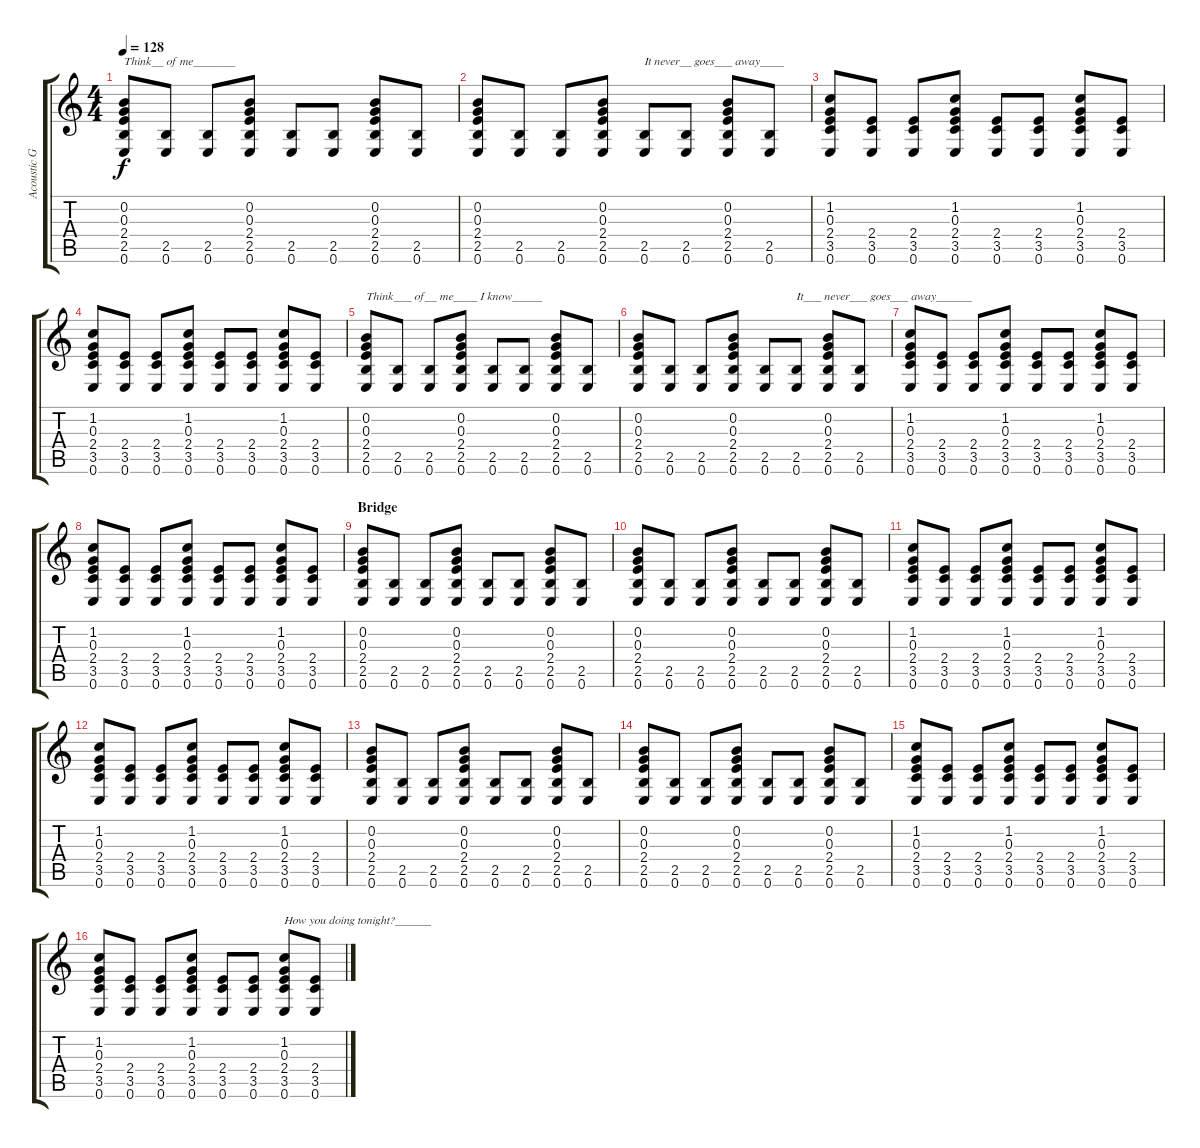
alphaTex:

\track ("Acoustic Guitar" "Acoustic G") {instrument acousticguitarsteel}
\staff {score tabs}
\tuning (E4 B3 G3 D3 A2 E2) {hide}
\ts (4 4)
\tempo 128
\clef g2
\ks c
(0.2 0.3 2.4 2.5 0.6).8{txt "Think__ of me_______" dy f} (2.5 0.6).8 (2.5 0.6).8 (0.2 0.3 2.4 2.5 0.6).8 (2.5 0.6).8 (2.5 0.6).8 (0.2 0.3 2.4 2.5 0.6).8 (2.5 0.6).8 |
(0.2 0.3 2.4 2.5 0.6).8 (2.5 0.6).8 (2.5 0.6).8 (0.2 0.3 2.4 2.5 0.6).8 (2.5 0.6).8{txt "It never__ goes___ away____"} (2.5 0.6).8 (0.2 0.3 2.4 2.5 0.6).8 (2.5 0.6).8 |
(1.2 0.3 2.4 3.5 0.6).8 (2.4 3.5 0.6).8 (2.4 3.5 0.6).8 (1.2 0.3 2.4 3.5 0.6).8 (2.4 3.5 0.6).8 (2.4 3.5 0.6).8 (1.2 0.3 2.4 3.5 0.6).8 (2.4 3.5 0.6).8 |
(1.2 0.3 2.4 3.5 0.6).8 (2.4 3.5 0.6).8 (2.4 3.5 0.6).8 (1.2 0.3 2.4 3.5 0.6).8 (2.4 3.5 0.6).8 (2.4 3.5 0.6).8 (1.2 0.3 2.4 3.5 0.6).8 (2.4 3.5 0.6).8 |
(0.2 0.3 2.4 2.5 0.6).8{txt "Think___ of__ me____ I know_____"} (2.5 0.6).8 (2.5 0.6).8 (0.2 0.3 2.4 2.5 0.6).8 (2.5 0.6).8 (2.5 0.6).8 (0.2 0.3 2.4 2.5 0.6).8 (2.5 0.6).8 |
(0.2 0.3 2.4 2.5 0.6).8 (2.5 0.6).8 (2.5 0.6).8 (0.2 0.3 2.4 2.5 0.6).8 (2.5 0.6).8 (2.5 0.6).8{txt "It___ never___ goes___ away______"} (0.2 0.3 2.4 2.5 0.6).8 (2.5 0.6).8 |
(1.2 0.3 2.4 3.5 0.6).8 (2.4 3.5 0.6).8 (2.4 3.5 0.6).8 (1.2 0.3 2.4 3.5 0.6).8 (2.4 3.5 0.6).8 (2.4 3.5 0.6).8 (1.2 0.3 2.4 3.5 0.6).8 (2.4 3.5 0.6).8 |
(1.2 0.3 2.4 3.5 0.6).8 (2.4 3.5 0.6).8 (2.4 3.5 0.6).8 (1.2 0.3 2.4 3.5 0.6).8 (2.4 3.5 0.6).8 (2.4 3.5 0.6).8 (1.2 0.3 2.4 3.5 0.6).8 (2.4 3.5 0.6).8 |
\section ("" "Bridge")
(0.2 0.3 2.4 2.5 0.6).8{volume 10} (2.5 0.6).8 (2.5 0.6).8 (0.2 0.3 2.4 2.5 0.6).8 (2.5 0.6).8 (2.5 0.6).8 (0.2 0.3 2.4 2.5 0.6).8 (2.5 0.6).8 |
(0.2 0.3 2.4 2.5 0.6).8 (2.5 0.6).8 (2.5 0.6).8 (0.2 0.3 2.4 2.5 0.6).8 (2.5 0.6).8 (2.5 0.6).8 (0.2 0.3 2.4 2.5 0.6).8 (2.5 0.6).8 |
(1.2 0.3 2.4 3.5 0.6).8 (2.4 3.5 0.6).8 (2.4 3.5 0.6).8 (1.2 0.3 2.4 3.5 0.6).8 (2.4 3.5 0.6).8 (2.4 3.5 0.6).8 (1.2 0.3 2.4 3.5 0.6).8 (2.4 3.5 0.6).8 |
(1.2 0.3 2.4 3.5 0.6).8 (2.4 3.5 0.6).8 (2.4 3.5 0.6).8 (1.2 0.3 2.4 3.5 0.6).8 (2.4 3.5 0.6).8 (2.4 3.5 0.6).8 (1.2 0.3 2.4 3.5 0.6).8 (2.4 3.5 0.6).8 |
(0.2 0.3 2.4 2.5 0.6).8 (2.5 0.6).8 (2.5 0.6).8 (0.2 0.3 2.4 2.5 0.6).8 (2.5 0.6).8 (2.5 0.6).8 (0.2 0.3 2.4 2.5 0.6).8 (2.5 0.6).8 |
(0.2 0.3 2.4 2.5 0.6).8 (2.5 0.6).8 (2.5 0.6).8 (0.2 0.3 2.4 2.5 0.6).8 (2.5 0.6).8 (2.5 0.6).8 (0.2 0.3 2.4 2.5 0.6).8 (2.5 0.6).8 |
(1.2 0.3 2.4 3.5 0.6).8 (2.4 3.5 0.6).8 (2.4 3.5 0.6).8 (1.2 0.3 2.4 3.5 0.6).8 (2.4 3.5 0.6).8 (2.4 3.5 0.6).8 (1.2 0.3 2.4 3.5 0.6).8 (2.4 3.5 0.6).8 |
(1.2 0.3 2.4 3.5 0.6).8 (2.4 3.5 0.6).8 (2.4 3.5 0.6).8 (1.2 0.3 2.4 3.5 0.6).8 (2.4 3.5 0.6).8 (2.4 3.5 0.6).8 (1.2 0.3 2.4 3.5 0.6).8{txt "How you doing tonight?______"} (2.4 3.5 0.6).8
